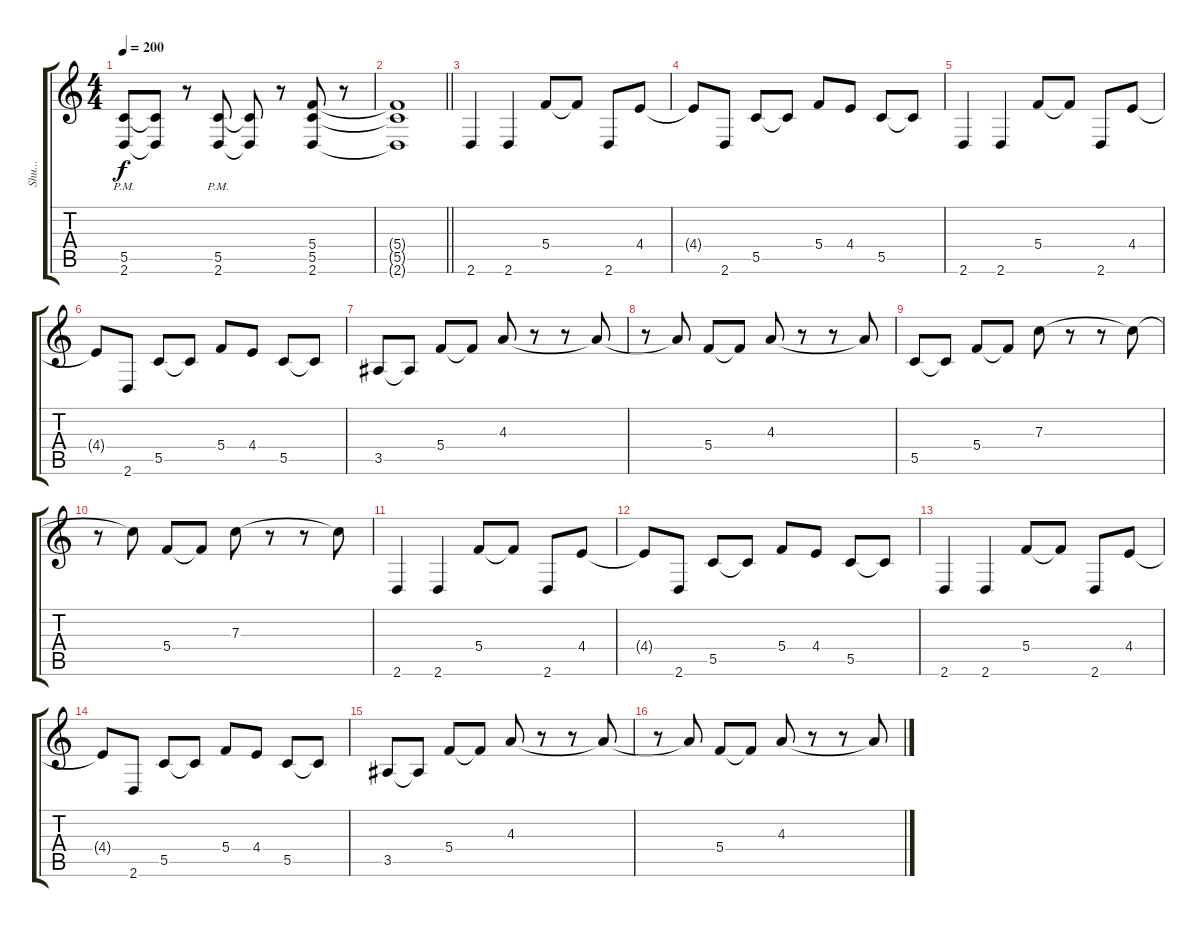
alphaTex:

\track ("Shu..." "Shu...") {instrument distortionguitar}
\staff {score tabs}
\tuning (D4 A3 F3 C3 G2 C2) {hide}
\ts (4 4)
\tempo 200
\clef g2
\ks c
(5.5{pm} 2.6{pm}).8{dy f} (5.5{t} 2.6{t}).8 r.8 (5.5{pm} 2.6{pm}).8 (5.5{t} 2.6{t}).8 r.8 (5.4 5.5 2.6).8 r.8 |
\barLineRight lightlight
(5.4{t} 5.5{t} 2.6{t}).1 |
\section ("" "")
2.6.4{volume 13 balance 16 instrument electricguitarjazz} 2.6.4 5.4.8 5.4{t}.8 2.6.8 4.4.8 |
4.4{t}.8 2.6.8 5.5.8 5.5{t}.8 5.4.8 4.4.8 5.5.8 5.5{t}.8 |
2.6.4 2.6.4 5.4.8 5.4{t}.8 2.6.8 4.4.8 |
4.4{t}.8 2.6.8 5.5.8 5.5{t}.8 5.4.8 4.4.8 5.5.8 5.5{t}.8 |
3.5.8 3.5{t}.8 5.4.8 5.4{t}.8 4.3.8 r.8 r.8 4.3{t}.8 |
r.8 4.3{t}.8 5.4.8 5.4{t}.8 4.3.8 r.8 r.8 4.3{t}.8 |
5.5.8 5.5{t}.8 5.4.8 5.4{t}.8 7.3.8 r.8 r.8 7.3{t}.8 |
r.8 7.3{t}.8 5.4.8 5.4{t}.8 7.3.8 r.8 r.8 7.3{t}.8 |
2.6.4 2.6.4 5.4.8 5.4{t}.8 2.6.8 4.4.8 |
4.4{t}.8 2.6.8 5.5.8 5.5{t}.8 5.4.8 4.4.8 5.5.8 5.5{t}.8 |
2.6.4 2.6.4 5.4.8 5.4{t}.8 2.6.8 4.4.8 |
4.4{t}.8 2.6.8 5.5.8 5.5{t}.8 5.4.8 4.4.8 5.5.8 5.5{t}.8 |
3.5.8 3.5{t}.8 5.4.8 5.4{t}.8 4.3.8 r.8 r.8 4.3{t}.8 |
r.8 4.3{t}.8 5.4.8 5.4{t}.8 4.3.8 r.8 r.8 4.3{t}.8
